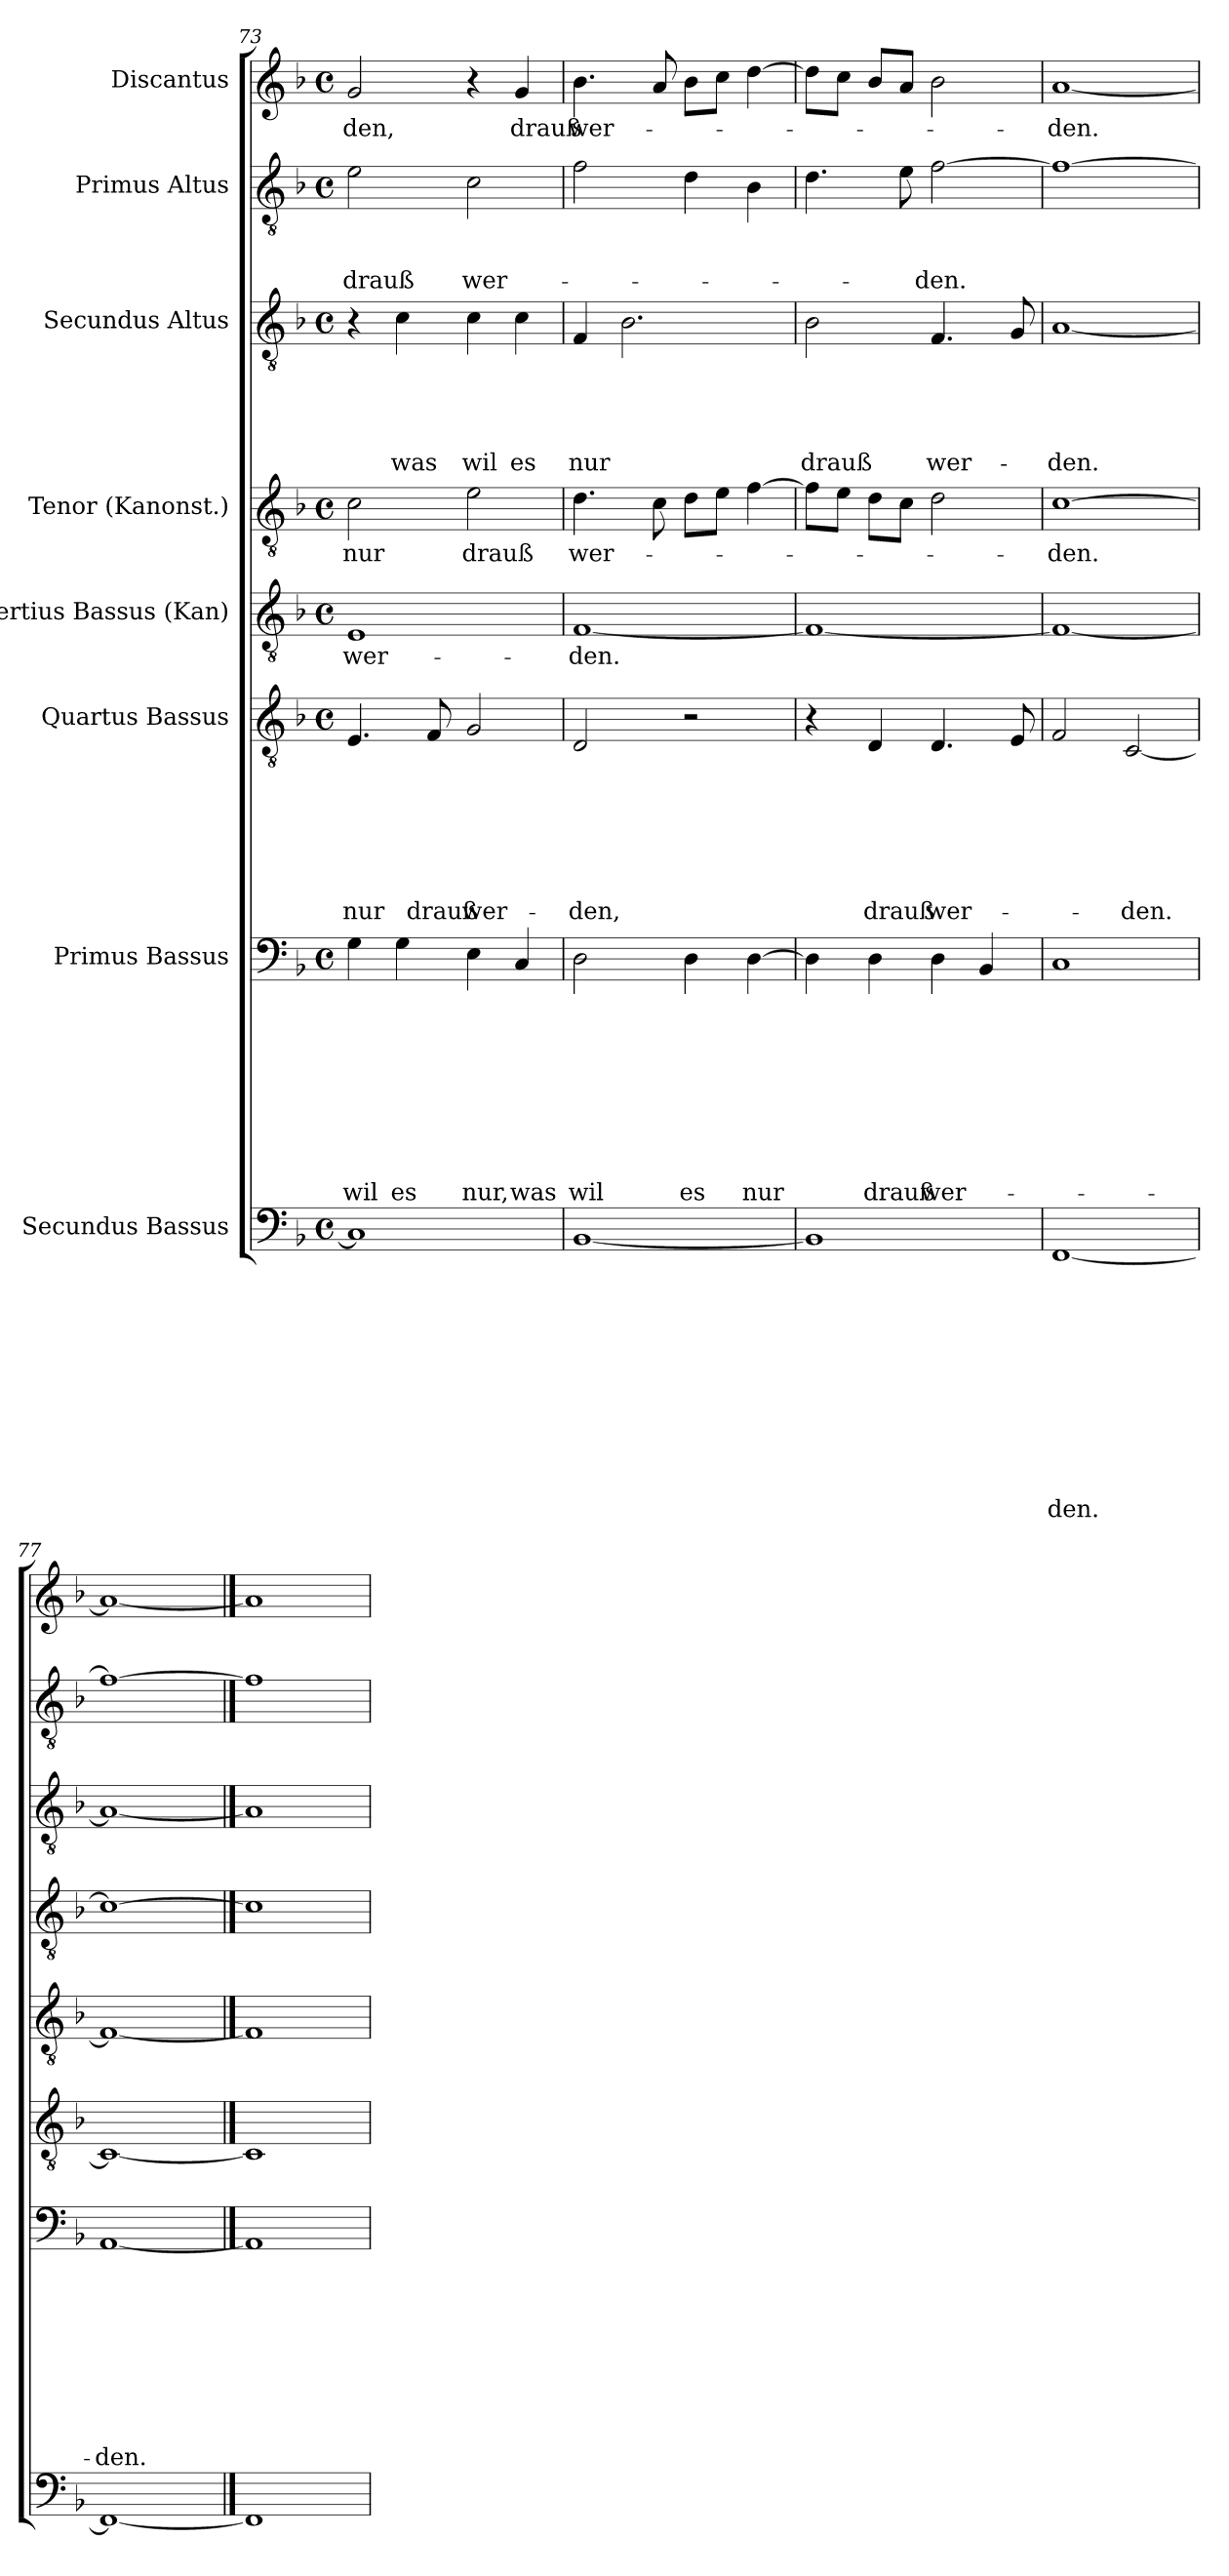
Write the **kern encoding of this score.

**kern	**text	**text	**text	**text	**text	**text	**text	**text	**text	**text	**text	**kern	**text	**text	**text	**text	**text	**text	**text	**text	**text	**kern	**text	**text	**text	**text	**text	**text	**text	**kern	**text	**kern	**text	**kern	**text	**text	**text	**text	**text	**kern	**text	**text	**text	**kern	**text
*part8	*part8	*part8	*part8	*part8	*part8	*part8	*part8	*part8	*part8	*part8	*part8	*part7	*part7	*part7	*part7	*part7	*part7	*part7	*part7	*part7	*part7	*part6	*part6	*part6	*part6	*part6	*part6	*part6	*part6	*part5	*part5	*part4	*part4	*part3	*part3	*part3	*part3	*part3	*part3	*part2	*part2	*part2	*part2	*part1	*part1
*staff8	*staff8	*staff8	*staff8	*staff8	*staff8	*staff8	*staff8	*staff8	*staff8	*staff8	*staff8	*staff7	*staff7	*staff7	*staff7	*staff7	*staff7	*staff7	*staff7	*staff7	*staff7	*staff6	*staff6	*staff6	*staff6	*staff6	*staff6	*staff6	*staff6	*staff5	*staff5	*staff4	*staff4	*staff3	*staff3	*staff3	*staff3	*staff3	*staff3	*staff2	*staff2	*staff2	*staff2	*staff1	*staff1
*I"Secundus Bassus	*	*	*	*	*	*	*	*	*	*	*	*I"Primus Bassus	*	*	*	*	*	*	*	*	*	*I"Quartus Bassus	*	*	*	*	*	*	*	*I"Tertius Bassus (Kan)	*	*I"Tenor (Kanonst.)	*	*I"Secundus Altus	*	*	*	*	*	*I"Primus Altus	*	*	*	*I"Discantus	*
*clefF4	*	*	*	*	*	*	*	*	*	*	*	*clefF4	*	*	*	*	*	*	*	*	*	*clefGv2	*	*	*	*	*	*	*	*clefGv2	*	*clefGv2	*	*clefGv2	*	*	*	*	*	*clefGv2	*	*	*	*clefG2	*
*k[b-]	*	*	*	*	*	*	*	*	*	*	*	*k[b-]	*	*	*	*	*	*	*	*	*	*k[b-]	*	*	*	*	*	*	*	*k[b-]	*	*k[b-]	*	*k[b-]	*	*	*	*	*	*k[b-]	*	*	*	*k[b-]	*
*F:	*	*	*	*	*	*	*	*	*	*	*	*F:	*	*	*	*	*	*	*	*	*	*F:	*	*	*	*	*	*	*	*F:	*	*F:	*	*F:	*	*	*	*	*	*F:	*	*	*	*F:	*
*M4/4	*	*	*	*	*	*	*	*	*	*	*	*M4/4	*	*	*	*	*	*	*	*	*	*M4/4	*	*	*	*	*	*	*	*M4/4	*	*M4/4	*	*M4/4	*	*	*	*	*	*M4/4	*	*	*	*M4/4	*
*met(c)	*	*	*	*	*	*	*	*	*	*	*	*met(c)	*	*	*	*	*	*	*	*	*	*met(c)	*	*	*	*	*	*	*	*met(c)	*	*met(c)	*	*met(c)	*	*	*	*	*	*met(c)	*	*	*	*met(c)	*
=73	=73	=73	=73	=73	=73	=73	=73	=73	=73	=73	=73	=73	=73	=73	=73	=73	=73	=73	=73	=73	=73	=73	=73	=73	=73	=73	=73	=73	=73	=73	=73	=73	=73	=73	=73	=73	=73	=73	=73	=73	=73	=73	=73	=73	=73
!	!	!	!	!	!	!	!	!	!	!	!	!	!	!	!	!	!	!	!	!	!LO:LY:b	!	!	!	!	!	!	!	!LO:LY:b	!	!LO:LY:b	!	!LO:LY:b	!	!	!	!	!	!	!	!	!	!LO:LY:b	!	!LO:LY:b
1C]	.	.	.	.	.	.	.	.	.	.	.	4G\	.	.	.	.	.	.	.	.	wil	4.E/	.	.	.	.	.	.	nur	1E	wer-	2c\	nur	4r	.	.	.	.	.	2e\	.	.	drauß	2g/	-den,
!	!	!	!	!	!	!	!	!	!	!	!	!	!	!	!	!	!	!	!	!	!LO:LY:b	!	!	!	!	!	!	!	!	!	!	!	!	!	!	!	!	!	!LO:LY:b	!	!	!	!	!	!
.	.	.	.	.	.	.	.	.	.	.	.	4G\	.	.	.	.	.	.	.	.	es	.	.	.	.	.	.	.	.	.	.	.	.	4c\	.	.	.	.	was	.	.	.	.	.	.
!	!	!	!	!	!	!	!	!	!	!	!	!	!	!	!	!	!	!	!	!	!	!	!	!	!	!	!	!	!LO:LY:b	!	!	!	!	!	!	!	!	!	!	!	!	!	!	!	!
.	.	.	.	.	.	.	.	.	.	.	.	.	.	.	.	.	.	.	.	.	.	8F/	.	.	.	.	.	.	drauß	.	.	.	.	.	.	.	.	.	.	.	.	.	.	.	.
!	!	!	!	!	!	!	!	!	!	!	!	!	!	!	!	!	!	!	!	!	!LO:LY:b	!	!	!	!	!	!	!	!LO:LY:b	!	!	!	!LO:LY:b	!	!	!	!	!	!LO:LY:b	!	!	!	!LO:LY:b	!	!
.	.	.	.	.	.	.	.	.	.	.	.	4E\	.	.	.	.	.	.	.	.	nur,	2G/	.	.	.	.	.	.	wer-	.	.	2e\	drauß	4c\	.	.	.	.	wil	2c\	.	.	wer-	4r	.
!	!	!	!	!	!	!	!	!	!	!	!	!	!	!	!	!	!	!	!	!	!LO:LY:b	!	!	!	!	!	!	!	!	!	!	!	!	!	!	!	!	!	!LO:LY:b	!	!	!	!	!	!LO:LY:b
.	.	.	.	.	.	.	.	.	.	.	.	4C/	.	.	.	.	.	.	.	.	was	.	.	.	.	.	.	.	.	.	.	.	.	4c\	.	.	.	.	es	.	.	.	.	4g/	drauß
=74	=74	=74	=74	=74	=74	=74	=74	=74	=74	=74	=74	=74	=74	=74	=74	=74	=74	=74	=74	=74	=74	=74	=74	=74	=74	=74	=74	=74	=74	=74	=74	=74	=74	=74	=74	=74	=74	=74	=74	=74	=74	=74	=74	=74	=74
!	!	!	!	!	!	!	!	!	!	!	!	!	!	!	!	!	!	!	!	!	!LO:LY:b	!	!	!	!	!	!	!	!LO:LY:b	!	!LO:LY:b	!	!LO:LY:b	!	!	!	!	!	!LO:LY:b	!	!	!	!	!	!LO:LY:b
[1BB-	.	.	.	.	.	.	.	.	.	.	.	2D\	.	.	.	.	.	.	.	.	wil	2D/	.	.	.	.	.	.	-den,	[1F	-den.	4.d\	wer-	4F/	.	.	.	.	nur	2f\	.	.	.	4.b-\	wer-
.	.	.	.	.	.	.	.	.	.	.	.	.	.	.	.	.	.	.	.	.	.	.	.	.	.	.	.	.	.	.	.	.	.	2.B-\	.	.	.	.	.	.	.	.	.	.	.
.	.	.	.	.	.	.	.	.	.	.	.	.	.	.	.	.	.	.	.	.	.	.	.	.	.	.	.	.	.	.	.	8c\	.	.	.	.	.	.	.	.	.	.	.	8a/	.
!	!	!	!	!	!	!	!	!	!	!	!	!	!	!	!	!	!	!	!	!	!LO:LY:b	!	!	!	!	!	!	!	!	!	!	!	!	!	!	!	!	!	!	!	!	!	!	!	!
.	.	.	.	.	.	.	.	.	.	.	.	4D\	.	.	.	.	.	.	.	.	es	2r	.	.	.	.	.	.	.	.	.	8d\L	.	.	.	.	.	.	.	4d\	.	.	.	8b-\L	.
.	.	.	.	.	.	.	.	.	.	.	.	.	.	.	.	.	.	.	.	.	.	.	.	.	.	.	.	.	.	.	.	8e\J	.	.	.	.	.	.	.	.	.	.	.	8cc\J	.
!	!	!	!	!	!	!	!	!	!	!	!	!	!	!	!	!	!	!	!	!	!LO:LY:b	!	!	!	!	!	!	!	!	!	!	!	!	!	!	!	!	!	!	!	!	!	!	!	!
.	.	.	.	.	.	.	.	.	.	.	.	[4D\	.	.	.	.	.	.	.	.	nur	.	.	.	.	.	.	.	.	.	.	[4f\	.	.	.	.	.	.	.	4B-\	.	.	.	[4dd\	.
=75	=75	=75	=75	=75	=75	=75	=75	=75	=75	=75	=75	=75	=75	=75	=75	=75	=75	=75	=75	=75	=75	=75	=75	=75	=75	=75	=75	=75	=75	=75	=75	=75	=75	=75	=75	=75	=75	=75	=75	=75	=75	=75	=75	=75	=75
!	!	!	!	!	!	!	!	!	!	!	!	!	!	!	!	!	!	!	!	!	!	!	!	!	!	!	!	!	!	!	!	!	!	!	!	!	!	!	!LO:LY:b	!	!	!	!	!	!
1BB-]	.	.	.	.	.	.	.	.	.	.	.	4D\]	.	.	.	.	.	.	.	.	.	4r	.	.	.	.	.	.	.	1F_	.	8f\L]	.	2B-\	.	.	.	.	drauß	4.d\	.	.	.	8dd\L]	.
.	.	.	.	.	.	.	.	.	.	.	.	.	.	.	.	.	.	.	.	.	.	.	.	.	.	.	.	.	.	.	.	8e\J	.	.	.	.	.	.	.	.	.	.	.	8cc\J	.
!	!	!	!	!	!	!	!	!	!	!	!	!	!	!	!	!	!	!	!	!	!LO:LY:b	!	!	!	!	!	!	!	!LO:LY:b	!	!	!	!	!	!	!	!	!	!	!	!	!	!	!	!
.	.	.	.	.	.	.	.	.	.	.	.	4D\	.	.	.	.	.	.	.	.	drauß	4D/	.	.	.	.	.	.	drauß	.	.	8d\L	.	.	.	.	.	.	.	.	.	.	.	8b-/L	.
.	.	.	.	.	.	.	.	.	.	.	.	.	.	.	.	.	.	.	.	.	.	.	.	.	.	.	.	.	.	.	.	8c\J	.	.	.	.	.	.	.	8e\	.	.	.	8a/J	.
!	!	!	!	!	!	!	!	!	!	!	!	!	!	!	!	!	!	!	!	!	!LO:LY:b	!	!	!	!	!	!	!	!LO:LY:b	!	!	!	!	!	!	!	!	!	!LO:LY:b	!	!	!	!LO:LY:b	!	!
.	.	.	.	.	.	.	.	.	.	.	.	4D\	.	.	.	.	.	.	.	.	wer-	4.D/	.	.	.	.	.	.	wer-	.	.	2d\	.	4.F/	.	.	.	.	wer-	[2f\	.	.	-den.	2b-\	.
.	.	.	.	.	.	.	.	.	.	.	.	4BB-/	.	.	.	.	.	.	.	.	.	.	.	.	.	.	.	.	.	.	.	.	.	.	.	.	.	.	.	.	.	.	.	.	.
.	.	.	.	.	.	.	.	.	.	.	.	.	.	.	.	.	.	.	.	.	.	8E/	.	.	.	.	.	.	.	.	.	.	.	8G/	.	.	.	.	.	.	.	.	.	.	.
=76	=76	=76	=76	=76	=76	=76	=76	=76	=76	=76	=76	=76	=76	=76	=76	=76	=76	=76	=76	=76	=76	=76	=76	=76	=76	=76	=76	=76	=76	=76	=76	=76	=76	=76	=76	=76	=76	=76	=76	=76	=76	=76	=76	=76	=76
!	!	!	!	!	!	!	!	!	!	!	!LO:LY:b	!	!	!	!	!	!	!	!	!	!	!	!	!	!	!	!	!	!	!	!	!	!LO:LY:b	!	!	!	!	!	!LO:LY:b	!	!	!	!	!	!LO:LY:b
[1FF	.	.	.	.	.	.	.	.	.	.	-den.	1C	.	.	.	.	.	.	.	.	.	2F/	.	.	.	.	.	.	.	1F_	.	[1c	-den.	[1A	.	.	.	.	-den.	1f_	.	.	.	[1a	-den.
!	!	!	!	!	!	!	!	!	!	!	!	!	!	!	!	!	!	!	!	!	!	!	!	!	!	!	!	!	!LO:LY:b	!	!	!	!	!	!	!	!	!	!	!	!	!	!	!	!
.	.	.	.	.	.	.	.	.	.	.	.	.	.	.	.	.	.	.	.	.	.	[2C/	.	.	.	.	.	.	-den.	.	.	.	.	.	.	.	.	.	.	.	.	.	.	.	.
=77	=77	=77	=77	=77	=77	=77	=77	=77	=77	=77	=77	=77	=77	=77	=77	=77	=77	=77	=77	=77	=77	=77	=77	=77	=77	=77	=77	=77	=77	=77	=77	=77	=77	=77	=77	=77	=77	=77	=77	=77	=77	=77	=77	=77	=77
!	!	!	!	!	!	!	!	!	!	!	!	!	!	!	!	!	!	!	!	!	!LO:LY:b	!	!	!	!	!	!	!	!	!	!	!	!	!	!	!	!	!	!	!	!	!	!	!	!
1FF_	.	.	.	.	.	.	.	.	.	.	.	[1AA	.	.	.	.	.	.	.	.	-den.	1C_	.	.	.	.	.	.	.	1F_	.	1c_	.	1A_	.	.	.	.	.	1f_	.	.	.	1a_	.
==78	==78	==78	==78	==78	==78	==78	==78	==78	==78	==78	==78	==78	==78	==78	==78	==78	==78	==78	==78	==78	==78	==78	==78	==78	==78	==78	==78	==78	==78	==78	==78	==78	==78	==78	==78	==78	==78	==78	==78	==78	==78	==78	==78	==78	==78
1FF]	.	.	.	.	.	.	.	.	.	.	.	1AA]	.	.	.	.	.	.	.	.	.	1C]	.	.	.	.	.	.	.	1F]	.	1c]	.	1A]	.	.	.	.	.	1f]	.	.	.	1a]	.
=	=	=	=	=	=	=	=	=	=	=	=	=	=	=	=	=	=	=	=	=	=	=	=	=	=	=	=	=	=	=	=	=	=	=	=	=	=	=	=	=	=	=	=	=	=
*-	*-	*-	*-	*-	*-	*-	*-	*-	*-	*-	*-	*-	*-	*-	*-	*-	*-	*-	*-	*-	*-	*-	*-	*-	*-	*-	*-	*-	*-	*-	*-	*-	*-	*-	*-	*-	*-	*-	*-	*-	*-	*-	*-	*-	*-
